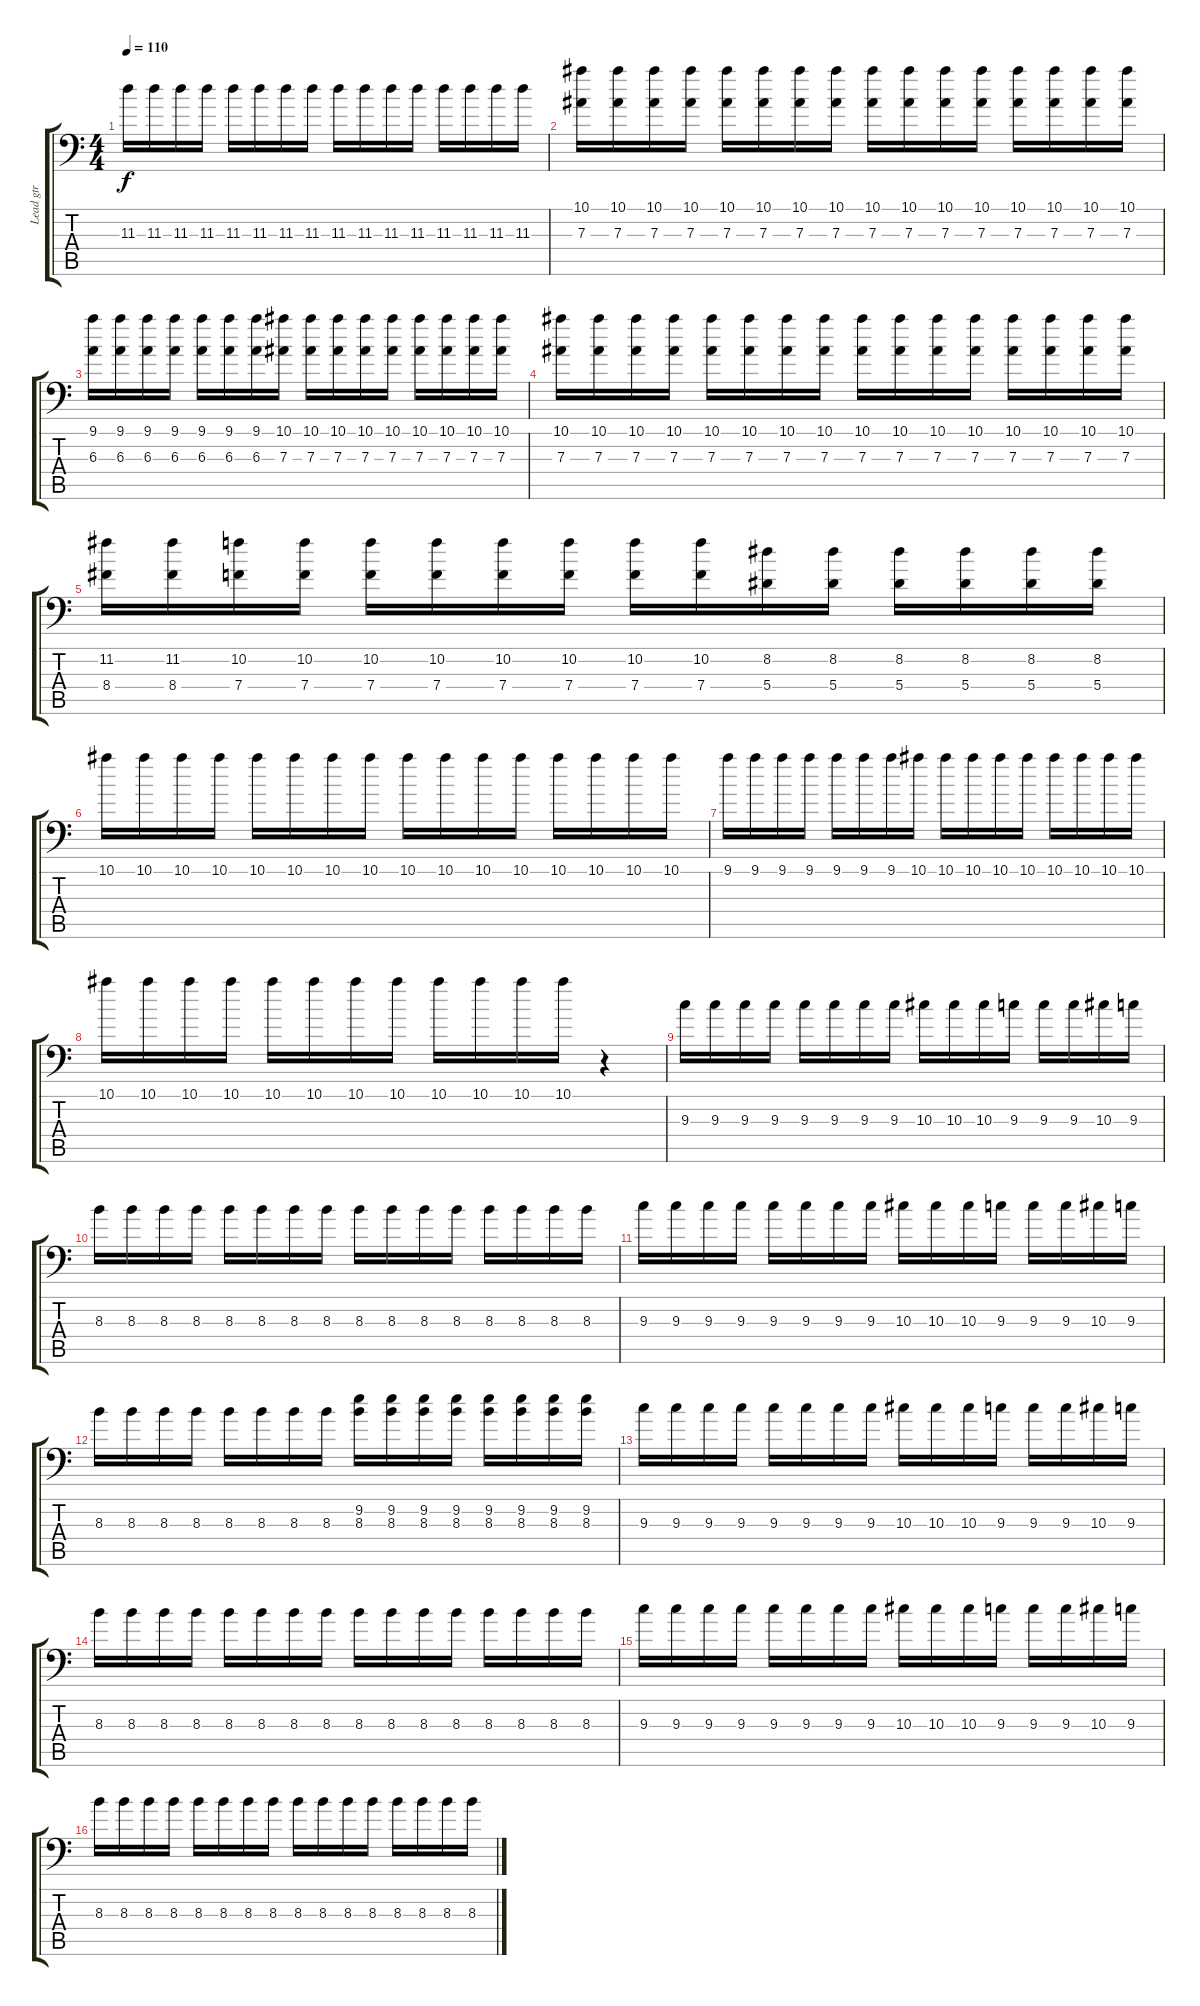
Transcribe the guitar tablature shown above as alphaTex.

\track ("Lead gtr" "Lead gtr") {instrument distortionguitar}
\staff {score tabs}
\tuning (C4 G3 Eb3 Bb2 F2 Bb1) {hide}
\ts (4 4)
\tempo 110
\clef f4
\ks c
11.3.16{dy f} 11.3.16 11.3.16 11.3.16 11.3.16 11.3.16 11.3.16 11.3.16 11.3.16 11.3.16 11.3.16 11.3.16 11.3.16 11.3.16 11.3.16 11.3.16 |
(10.1 7.3).16 (10.1 7.3).16 (10.1 7.3).16 (10.1 7.3).16 (10.1 7.3).16 (10.1 7.3).16 (10.1 7.3).16 (10.1 7.3).16 (10.1 7.3).16 (10.1 7.3).16 (10.1 7.3).16 (10.1 7.3).16 (10.1 7.3).16 (10.1 7.3).16 (10.1 7.3).16 (10.1 7.3).16 |
(9.1 6.3).16 (9.1 6.3).16 (9.1 6.3).16 (9.1 6.3).16 (9.1 6.3).16 (9.1 6.3).16 (9.1 6.3).16 (10.1 7.3).16 (10.1 7.3).16 (10.1 7.3).16 (10.1 7.3).16 (10.1 7.3).16 (10.1 7.3).16 (10.1 7.3).16 (10.1 7.3).16 (10.1 7.3).16 |
(10.1 7.3).16 (10.1 7.3).16 (10.1 7.3).16 (10.1 7.3).16 (10.1 7.3).16 (10.1 7.3).16 (10.1 7.3).16 (10.1 7.3).16 (10.1 7.3).16 (10.1 7.3).16 (10.1 7.3).16 (10.1 7.3).16 (10.1 7.3).16 (10.1 7.3).16 (10.1 7.3).16 (10.1 7.3).16 |
(11.2 8.4).16 (11.2 8.4).16 (10.2 7.4).16 (10.2 7.4).16 (10.2 7.4).16 (10.2 7.4).16 (10.2 7.4).16 (10.2 7.4).16 (10.2 7.4).16 (10.2 7.4).16 (8.2 5.4).16 (8.2 5.4).16 (8.2 5.4).16 (8.2 5.4).16 (8.2 5.4).16 (8.2 5.4).16 |
10.1.16 10.1.16 10.1.16 10.1.16 10.1.16 10.1.16 10.1.16 10.1.16 10.1.16 10.1.16 10.1.16 10.1.16 10.1.16 10.1.16 10.1.16 10.1.16 |
9.1.16 9.1.16 9.1.16 9.1.16 9.1.16 9.1.16 9.1.16 10.1.16 10.1.16 10.1.16 10.1.16 10.1.16 10.1.16 10.1.16 10.1.16 10.1.16 |
10.1.16 10.1.16 10.1.16 10.1.16 10.1.16 10.1.16 10.1.16 10.1.16 10.1.16 10.1.16 10.1.16 10.1.16 r.4 |
9.3.16 9.3.16 9.3.16 9.3.16 9.3.16 9.3.16 9.3.16 9.3.16 10.3.16 10.3.16 10.3.16 9.3.16 9.3.16 9.3.16 10.3.16 9.3.16 |
8.3.16 8.3.16 8.3.16 8.3.16 8.3.16 8.3.16 8.3.16 8.3.16 8.3.16 8.3.16 8.3.16 8.3.16 8.3.16 8.3.16 8.3.16 8.3.16 |
9.3.16 9.3.16 9.3.16 9.3.16 9.3.16 9.3.16 9.3.16 9.3.16 10.3.16 10.3.16 10.3.16 9.3.16 9.3.16 9.3.16 10.3.16 9.3.16 |
8.3.16 8.3.16 8.3.16 8.3.16 8.3.16 8.3.16 8.3.16 8.3.16 (9.2 8.3).16 (9.2 8.3).16 (9.2 8.3).16 (9.2 8.3).16 (9.2 8.3).16 (9.2 8.3).16 (9.2 8.3).16 (9.2 8.3).16 |
9.3.16 9.3.16 9.3.16 9.3.16 9.3.16 9.3.16 9.3.16 9.3.16 10.3.16 10.3.16 10.3.16 9.3.16 9.3.16 9.3.16 10.3.16 9.3.16 |
8.3.16 8.3.16 8.3.16 8.3.16 8.3.16 8.3.16 8.3.16 8.3.16 8.3.16 8.3.16 8.3.16 8.3.16 8.3.16 8.3.16 8.3.16 8.3.16 |
9.3.16 9.3.16 9.3.16 9.3.16 9.3.16 9.3.16 9.3.16 9.3.16 10.3.16 10.3.16 10.3.16 9.3.16 9.3.16 9.3.16 10.3.16 9.3.16 |
8.3.16 8.3.16 8.3.16 8.3.16 8.3.16 8.3.16 8.3.16 8.3.16 8.3.16 8.3.16 8.3.16 8.3.16 8.3.16 8.3.16 8.3.16 8.3.16
